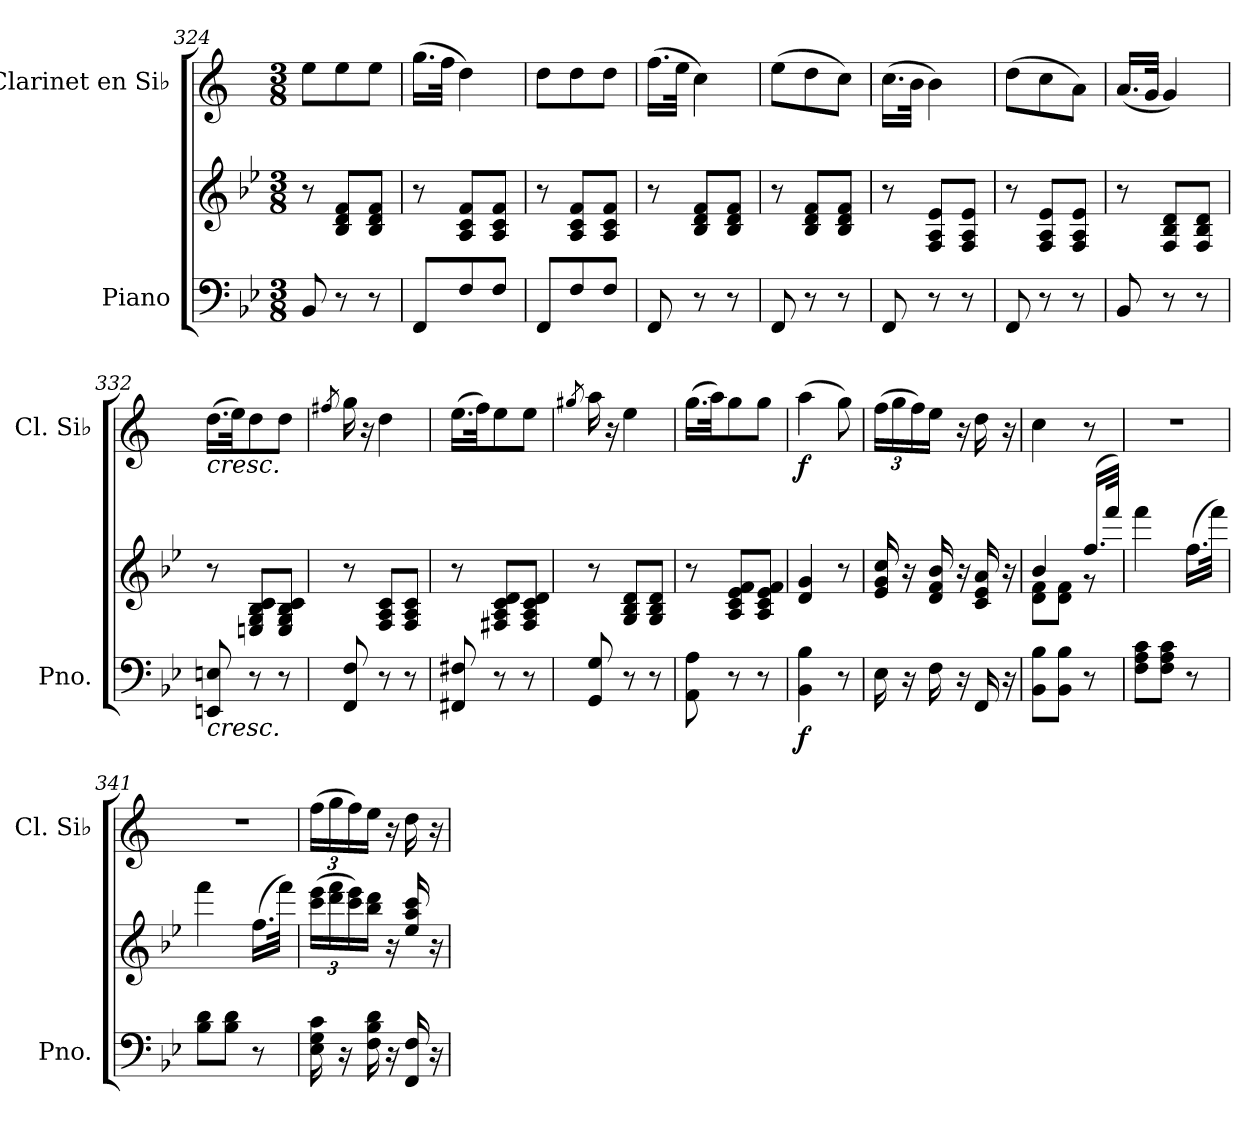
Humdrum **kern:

**kern	**kern	**dynam	**kern	**dynam
*part2	*part2	*part2	*part1	*part1
*staff3	*staff2	*staff2/3	*staff1	*staff1
*I"Piano	*	*	*I"Clarinet en Si♭	*
*I'Pno.	*	*	*I'Cl. Si♭	*
*clefF4	*clefG2	*	*clefG2	*
*	*	*	*ITrd1c2	*
*k[b-e-]	*k[b-e-]	*	*k[b-e-]	*
*M3/8	*M3/8	*	*M3/8	*
=324	=324	=324	=324	=324
8BB-/	8r	.	8dd\L	.
8r	8B-/ 8d/ 8f/L	.	8dd\	.
8r	8B-/ 8d/ 8f/J	.	8dd\J	.
=325	=325	=325	=325	=325
8FF/L	8r	.	(>16.ff\LL	.
.	.	.	32ee-\JJk	.
8F/	8A/ 8c/ 8f/L	.	4cc\)	.
8F/J	8A/ 8c/ 8f/J	.	.	.
=326	=326	=326	=326	=326
8FF/L	8r	.	8cc\L	.
8F/	8A/ 8c/ 8f/L	.	8cc\	.
8F/J	8A/ 8c/ 8f/J	.	8cc\J	.
=327	=327	=327	=327	=327
8FF/	8r	.	(>16.ee-\LL	.
.	.	.	32dd\JJk	.
8r	8B-/ 8d/ 8f/L	.	4b-\)	.
8r	8B-/ 8d/ 8f/J	.	.	.
=328	=328	=328	=328	=328
8FF/	8r	.	(>8dd\L	.
8r	8B-/ 8d/ 8f/L	.	8cc\	.
8r	8B-/ 8d/ 8f/J	.	8b-\J)	.
=329	=329	=329	=329	=329
8FF/	8r	.	(>16.b-\LL	.
.	.	.	32a\JJk	.
8r	8F/ 8A/ 8e-/L	.	4a\)	.
8r	8F/ 8A/ 8e-/J	.	.	.
=330	=330	=330	=330	=330
8FF/	8r	.	(>8cc\L	.
8r	8F/ 8A/ 8e-/L	.	8b-\	.
8r	8F/ 8A/ 8e-/J	.	8g\J)	.
=331	=331	=331	=331	=331
8BB-/	8r	.	(<16.g/LL	.
.	.	.	32f/JJk	.
8r	8F/ 8B-/ 8d/L	.	4f/)	.
8r	8F/ 8B-/ 8d/J	.	.	.
!!LO:LB:g=z
=332	=332	=332	=332	=332
!	!	!	!LO:TX:b:i:t=cresc.	!
!LO:TX:b:i:t=cresc.	!	!	!	!
8EEn/ 8En/	8r	.	(>16.cc\LL	.
.	.	.	32dd\JK)	.
8r	8En/ 8G/ 8B-/ 8c/L	.	8cc\	.
8r	8E/ 8G/ 8B-/ 8c/J	.	8cc\J	.
=333	=333	=333	=333	=333
.	.	.	8qeen/	.
8FF/ 8F/	8r	.	16ff\	.
.	.	.	16r	.
8r	8F/ 8A/ 8c/L	.	4cc\	.
8r	8F/ 8A/ 8c/J	.	.	.
=334	=334	=334	=334	=334
8FF#X/ 8F#X/	8r	.	(>16.dd\LL	.
.	.	.	32ee-\JK)	.
8r	8F#X/ 8A/ 8c/ 8d/L	.	8dd\	.
8r	8F#/ 8A/ 8c/ 8d/J	.	8dd\J	.
=335	=335	=335	=335	=335
.	.	.	8qff#X/	.
8GG/ 8G/	8r	.	16gg\	.
.	.	.	16r	.
8r	8G/ 8B-/ 8d/L	.	4dd\	.
8r	8G/ 8B-/ 8d/J	.	.	.
=336	=336	=336	=336	=336
8AA\ 8A\	8r	.	(>16.ff\LL	.
.	.	.	32gg\JK)	.
8r	8A/ 8c/ 8e-/ 8f/L	.	8ff\	.
8r	8A/ 8c/ 8e-/ 8f/J	.	8ff\J	.
=337	=337	=337	=337	=337
!	!	!LO:DY:b=2	!	!LO:DY:b
4BB-\ 4B-\	4d/ 4g/	f	(>4gg\	f
8r	8r	.	8ff\)	.
!!LO:LB:g=z
=338	=338	=338	=338	=338
*	*	*	*Xbrackettup	*
16E-\	16e-/ 16g/ 16cc/	.	(>24ee-\LL	.
.	.	.	24ff\	.
16r	16r	.	.	.
.	.	.	24ee-\)	.
16F\	16d/ 16f/ 16b-/	.	16dd\JJ	.
16r	16r	.	16r	.
16FF/	16c/ 16e-/ 16a/	.	16cc\	.
16r	16r	.	16r	.
=339	=339	=339	=339	=339
*	*^	*	*	*
8BB-\ 8B-\L	4b-/	8d\ 8f\L	.	4b-\	.
8BB-\ 8B-\J	.	8d\ 8f\J	.	.	.
8r	(>16.ff/LL	8rg	.	8r	.
.	32fff/JJk)	.	.	.	.
*	*v	*v	*	*	*
=340	=340	=340	=340	=340
8F\ 8A\ 8c\L	4fff\	.	4.r	.
8F\ 8A\ 8c\J	.	.	.	.
8r	(>16.ff\LL	.	.	.
.	32fff\JJk)	.	.	.
=341	=341	=341	=341	=341
8B-\ 8d\L	4fff\	.	4.r	.
8B-\ 8d\J	.	.	.	.
8r	(>16.ff\LL	.	.	.
.	32fff\JJk)	.	.	.
=342	=342	=342	=342	=342
*	*Xbrackettup	*	*	*
16E-\ 16G\ 16c\	(>24ccc\ 24eee-\LL	.	(>24ee-\LL	.
.	24ddd\ 24fff\	.	24ff\	.
16r	.	.	.	.
.	24ccc\ 24eee-\)	.	24ee-\)	.
16F\ 16B-\ 16d\	16bb-\ 16ddd\JJ	.	16dd\JJ	.
16r	16r	.	16r	.
16FF/ 16F/	16ee-/ 16aa/ 16ccc/	.	16cc\	.
16r	16r	.	16r	.
=	=	=	=	=
*-	*-	*-	*-	*-
